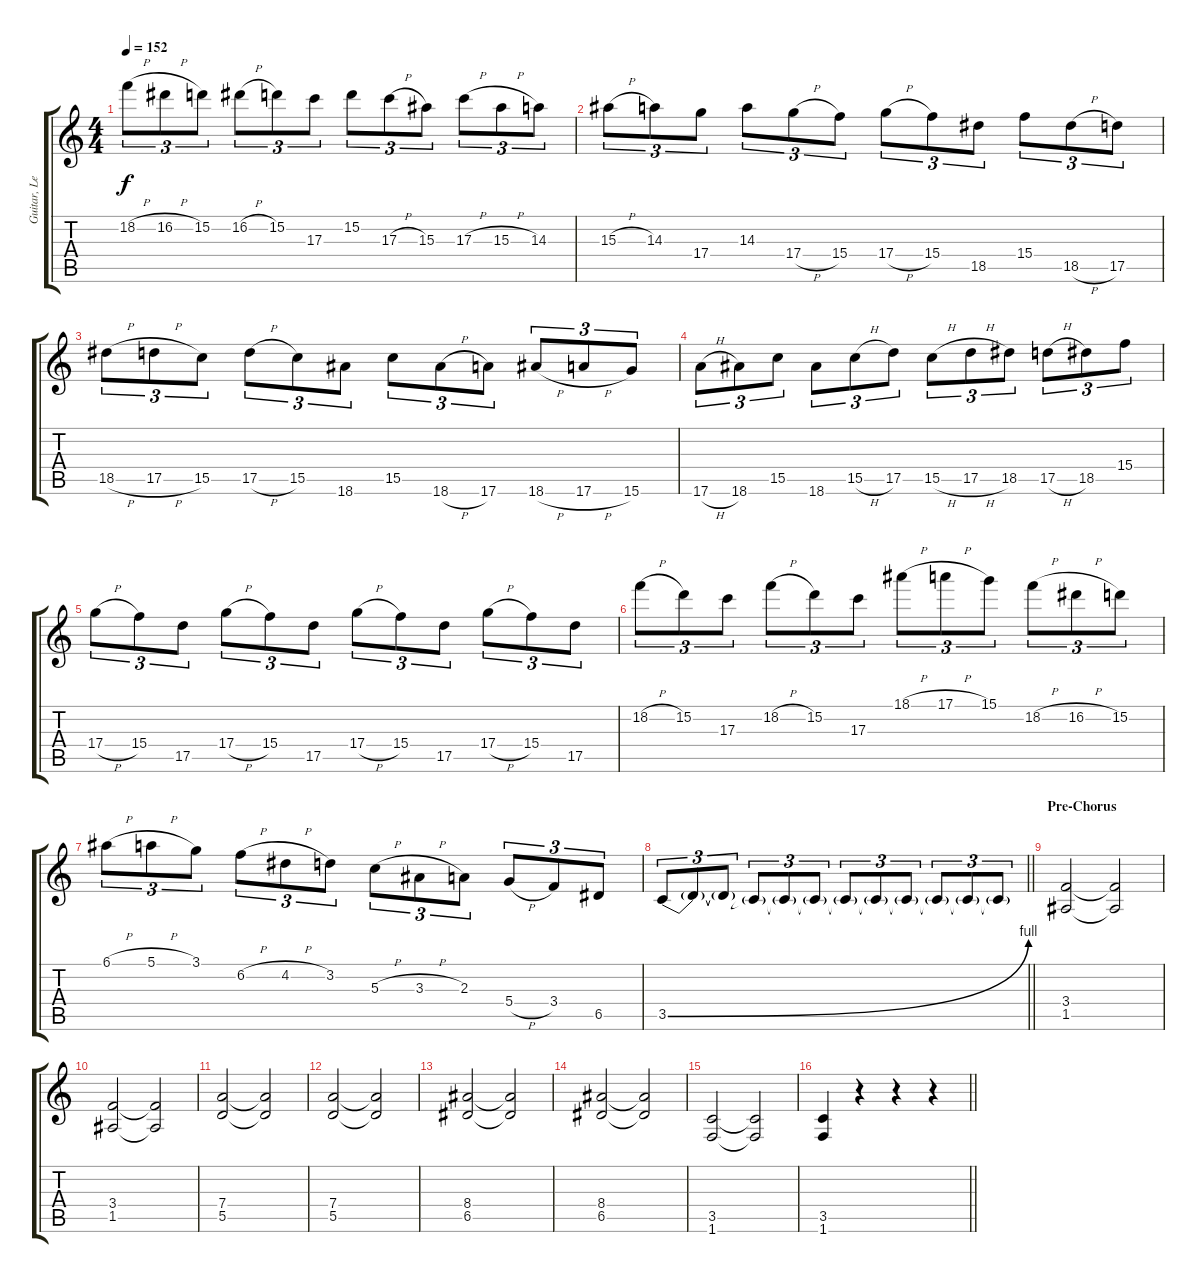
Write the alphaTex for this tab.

\track ("Guitar, Lead" "Guitar, Le") {instrument distortionguitar}
\staff {score tabs}
\tuning (E4 B3 G3 D3 A2 E2) {hide}
\ts (4 4)
\tempo 152
\clef g2
\ks c
18.2{h}.8{tu (3 2) dy f} 16.2{h}.8{tu (3 2)} 15.2.8{tu (3 2)} 16.2{h}.8{tu (3 2)} 15.2.8{tu (3 2)} 17.3.8{tu (3 2)} 15.2.8{tu (3 2)} 17.3{h}.8{tu (3 2)} 15.3.8{tu (3 2)} 17.3{h}.8{tu (3 2)} 15.3{h}.8{tu (3 2)} 14.3.8{tu (3 2)} |
15.3{h}.8{tu (3 2)} 14.3.8{tu (3 2)} 17.4.8{tu (3 2)} 14.3.8{tu (3 2)} 17.4{h}.8{tu (3 2)} 15.4.8{tu (3 2)} 17.4{h}.8{tu (3 2)} 15.4.8{tu (3 2)} 18.5.8{tu (3 2)} 15.4.8{tu (3 2)} 18.5{h}.8{tu (3 2)} 17.5.8{tu (3 2)} |
18.5{h}.8{tu (3 2)} 17.5{h}.8{tu (3 2)} 15.5.8{tu (3 2)} 17.5{h}.8{tu (3 2)} 15.5.8{tu (3 2)} 18.6.8{tu (3 2)} 15.5.8{tu (3 2)} 18.6{h}.8{tu (3 2)} 17.6.8{tu (3 2)} 18.6{h}.8{tu (3 2)} 17.6{h}.8{tu (3 2)} 15.6.8{tu (3 2)} |
17.6{h}.8{tu (3 2)} 18.6.8{tu (3 2)} 15.5.8{tu (3 2)} 18.6.8{tu (3 2)} 15.5{h}.8{tu (3 2)} 17.5.8{tu (3 2)} 15.5{h}.8{tu (3 2)} 17.5{h}.8{tu (3 2)} 18.5.8{tu (3 2)} 17.5{h}.8{tu (3 2)} 18.5.8{tu (3 2)} 15.4.8{tu (3 2)} |
17.4{h}.8{tu (3 2)} 15.4.8{tu (3 2)} 17.5.8{tu (3 2)} 17.4{h}.8{tu (3 2)} 15.4.8{tu (3 2)} 17.5.8{tu (3 2)} 17.4{h}.8{tu (3 2)} 15.4.8{tu (3 2)} 17.5.8{tu (3 2)} 17.4{h}.8{tu (3 2)} 15.4.8{tu (3 2)} 17.5.8{tu (3 2)} |
18.2{h}.8{tu (3 2)} 15.2.8{tu (3 2)} 17.3.8{tu (3 2)} 18.2{h}.8{tu (3 2)} 15.2.8{tu (3 2)} 17.3.8{tu (3 2)} 18.1{h}.8{tu (3 2)} 17.1{h}.8{tu (3 2)} 15.1.8{tu (3 2)} 18.2{h}.8{tu (3 2)} 16.2{h}.8{tu (3 2)} 15.2.8{tu (3 2)} |
6.1{h}.8{tu (3 2)} 5.1{h}.8{tu (3 2)} 3.1.8{tu (3 2)} 6.2{h}.8{tu (3 2)} 4.2{h}.8{tu (3 2)} 3.2.8{tu (3 2)} 5.3{h}.8{tu (3 2)} 3.3{h}.8{tu (3 2)} 2.3.8{tu (3 2)} 5.4{h}.8{tu (3 2)} 3.4.8{tu (3 2)} 6.5.8{tu (3 2)} |
\barLineRight lightlight
3.5{be (bend 0 0 60 4)}.8{tu (3 2)} 3.5{t}.8{tu (3 2)} 3.5{t}.8{tu (3 2)} 3.5{t}.8{tu (3 2)} 3.5{t}.8{tu (3 2)} 3.5{t}.8{tu (3 2)} 3.5{t}.8{tu (3 2)} 3.5{t}.8{tu (3 2)} 3.5{t}.8{tu (3 2)} 3.5{t}.8{tu (3 2)} 3.5{t}.8{tu (3 2)} 3.5{t}.8{tu (3 2)} |
\section ("" "Pre-Chorus")
(3.4 1.5).2 (3.4{t} 1.5{t}).2 |
(3.4 1.5).2 (3.4{t} 1.5{t}).2 |
(7.4 5.5).2 (7.4{t} 5.5{t}).2 |
(7.4 5.5).2 (7.4{t} 5.5{t}).2 |
(8.4 6.5).2 (8.4{t} 6.5{t}).2 |
(8.4 6.5).2 (8.4{t} 6.5{t}).2 |
(3.5 1.6).2 (3.5{t} 1.6{t}).2 |
\barLineRight lightlight
(3.5 1.6).4 r.4 r.4 r.4
